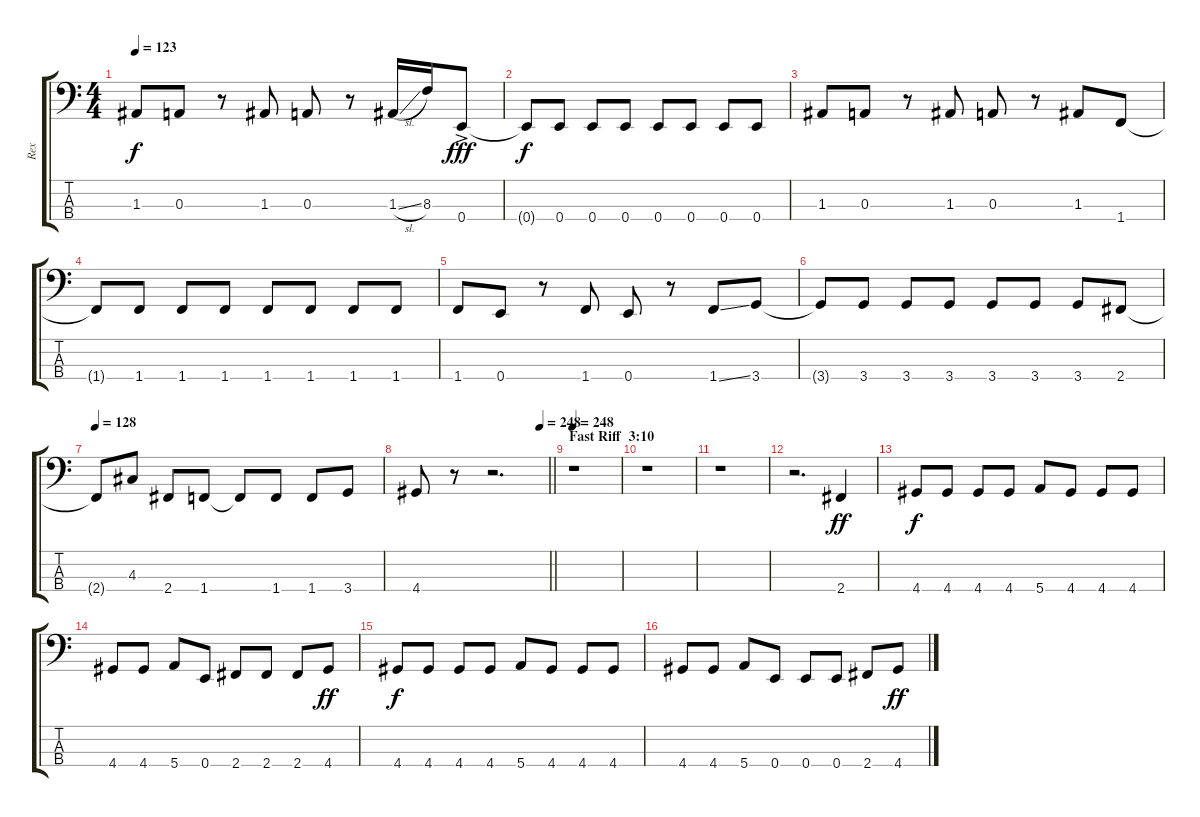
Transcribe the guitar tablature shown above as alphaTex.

\track ("Rex" "Rex") {instrument electricbassfinger}
\staff {score tabs}
\tuning (G2 D2 A1 E1) {hide}
\ts (4 4)
\tempo 123
\clef f4
\ks c
1.3.8{dy f instrument slapbass2} 0.3.8 r.8 1.3.8 0.3.8 r.8 1.3{sl}.16{instrument electricbassfinger} 8.3.16 0.4{ac}.8{dy fff instrument slapbass2} |
0.4{t}.8{dy f} 0.4.8{instrument electricbassfinger} 0.4.8 0.4.8 0.4.8 0.4.8 0.4.8 0.4.8 |
1.3.8 0.3.8 r.8 1.3.8 0.3.8 r.8 1.3.8 1.4.8 |
1.4{t}.8 1.4.8 1.4.8 1.4.8 1.4.8 1.4.8 1.4.8 1.4.8 |
1.4.8 0.4.8 r.8 1.4.8 0.4.8 r.8 1.4{ss}.8 3.4.8 |
3.4{t}.8 3.4.8 3.4.8 3.4.8 3.4.8 3.4.8 3.4.8 2.4.8 |
\tempo 128
2.4{t}.8 4.3.8 2.4.8 1.4.8 1.4{t}.8 1.4.8 1.4.8 3.4.8 |
\tempo (248 0.9375)
\barLineRight lightlight
4.4.8 r.8 r.2{d} |
\section ("" "Fast Riff  3:10")
\tempo 248
r.1 |
r.1 |
r.1 |
r.2{d} 2.4.4{dy ff} |
4.4.8{dy f} 4.4.8 4.4.8 4.4.8 5.4.8 4.4.8 4.4.8 4.4.8 |
4.4.8 4.4.8 5.4.8 0.4.8 2.4.8 2.4.8 2.4.8 4.4.8{dy ff} |
4.4.8{dy f} 4.4.8 4.4.8 4.4.8 5.4.8 4.4.8 4.4.8 4.4.8 |
4.4.8 4.4.8 5.4.8 0.4.8 0.4.8 0.4.8 2.4.8 4.4.8{dy ff}
